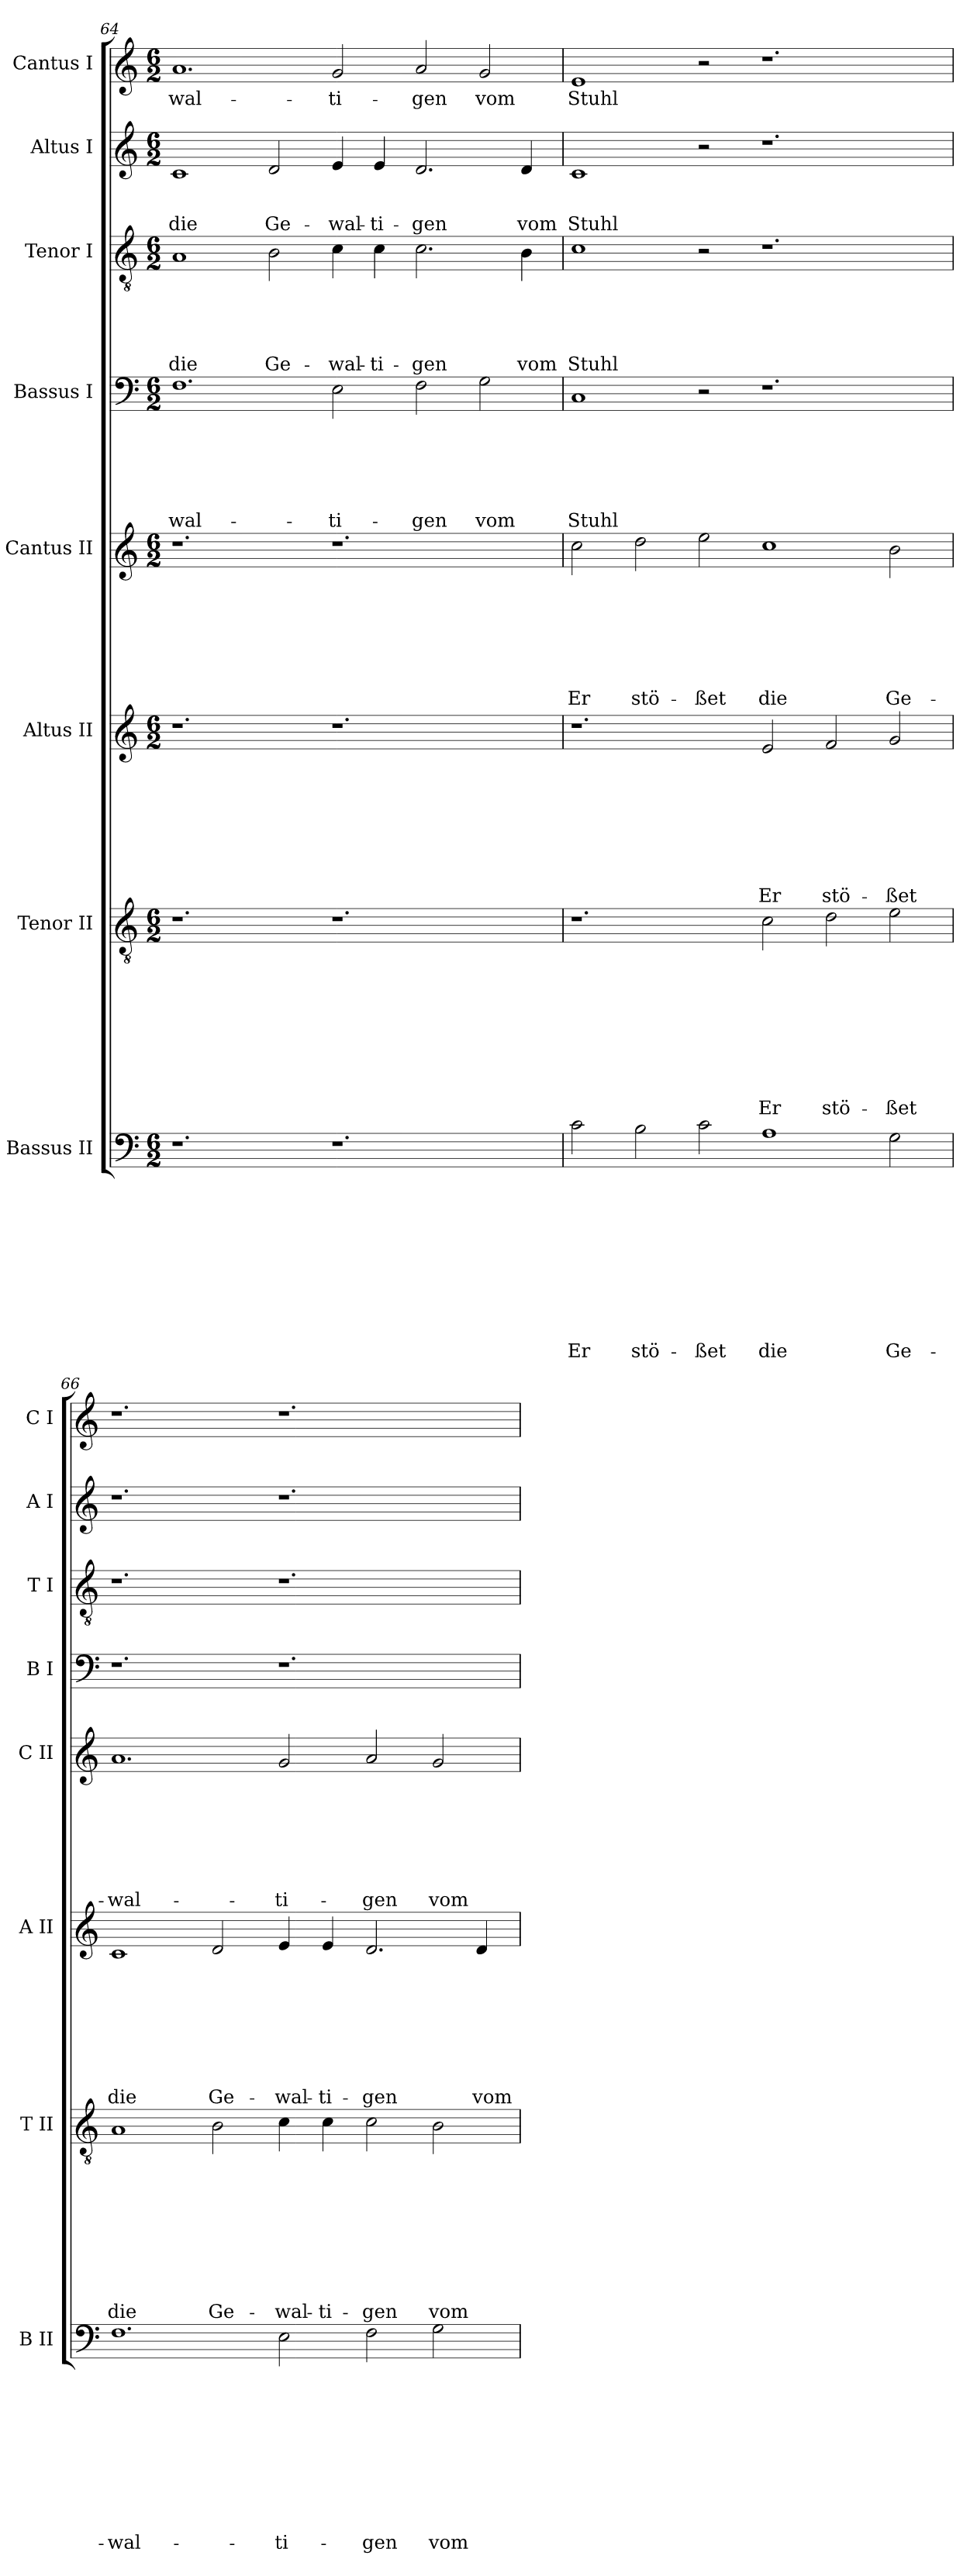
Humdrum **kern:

**kern	**text	**text	**text	**text	**text	**text	**text	**text	**text	**text	**kern	**text	**text	**text	**text	**text	**text	**text	**text	**text	**kern	**text	**text	**text	**text	**text	**text	**text	**text	**kern	**text	**text	**text	**text	**text	**text	**text	**kern	**text	**text	**text	**text	**text	**text	**kern	**text	**text	**text	**text	**text	**kern	**text	**text	**text	**kern	**text
*part8	*part8	*part8	*part8	*part8	*part8	*part8	*part8	*part8	*part8	*part8	*part7	*part7	*part7	*part7	*part7	*part7	*part7	*part7	*part7	*part7	*part6	*part6	*part6	*part6	*part6	*part6	*part6	*part6	*part6	*part5	*part5	*part5	*part5	*part5	*part5	*part5	*part5	*part4	*part4	*part4	*part4	*part4	*part4	*part4	*part3	*part3	*part3	*part3	*part3	*part3	*part2	*part2	*part2	*part2	*part1	*part1
*staff8	*staff8	*staff8	*staff8	*staff8	*staff8	*staff8	*staff8	*staff8	*staff8	*staff8	*staff7	*staff7	*staff7	*staff7	*staff7	*staff7	*staff7	*staff7	*staff7	*staff7	*staff6	*staff6	*staff6	*staff6	*staff6	*staff6	*staff6	*staff6	*staff6	*staff5	*staff5	*staff5	*staff5	*staff5	*staff5	*staff5	*staff5	*staff4	*staff4	*staff4	*staff4	*staff4	*staff4	*staff4	*staff3	*staff3	*staff3	*staff3	*staff3	*staff3	*staff2	*staff2	*staff2	*staff2	*staff1	*staff1
*I"Bassus II	*	*	*	*	*	*	*	*	*	*	*I"Tenor II	*	*	*	*	*	*	*	*	*	*I"Altus II	*	*	*	*	*	*	*	*	*I"Cantus II	*	*	*	*	*	*	*	*I"Bassus I	*	*	*	*	*	*	*I"Tenor I	*	*	*	*	*	*I"Altus I	*	*	*	*I"Cantus I	*
*I'B II	*	*	*	*	*	*	*	*	*	*	*I'T II	*	*	*	*	*	*	*	*	*	*I'A II	*	*	*	*	*	*	*	*	*I'C II	*	*	*	*	*	*	*	*I'B I	*	*	*	*	*	*	*I'T I	*	*	*	*	*	*I'A I	*	*	*	*I'C I	*
*clefF4	*	*	*	*	*	*	*	*	*	*	*clefGv2	*	*	*	*	*	*	*	*	*	*clefG2	*	*	*	*	*	*	*	*	*clefG2	*	*	*	*	*	*	*	*clefF4	*	*	*	*	*	*	*clefGv2	*	*	*	*	*	*clefG2	*	*	*	*clefG2	*
*k[]	*	*	*	*	*	*	*	*	*	*	*k[]	*	*	*	*	*	*	*	*	*	*k[]	*	*	*	*	*	*	*	*	*k[]	*	*	*	*	*	*	*	*k[]	*	*	*	*	*	*	*k[]	*	*	*	*	*	*k[]	*	*	*	*k[]	*
*C:	*	*	*	*	*	*	*	*	*	*	*C:	*	*	*	*	*	*	*	*	*	*C:	*	*	*	*	*	*	*	*	*C:	*	*	*	*	*	*	*	*C:	*	*	*	*	*	*	*C:	*	*	*	*	*	*C:	*	*	*	*C:	*
*M6/2	*	*	*	*	*	*	*	*	*	*	*M6/2	*	*	*	*	*	*	*	*	*	*M6/2	*	*	*	*	*	*	*	*	*M6/2	*	*	*	*	*	*	*	*M6/2	*	*	*	*	*	*	*M6/2	*	*	*	*	*	*M6/2	*	*	*	*M6/2	*
=64	=64	=64	=64	=64	=64	=64	=64	=64	=64	=64	=64	=64	=64	=64	=64	=64	=64	=64	=64	=64	=64	=64	=64	=64	=64	=64	=64	=64	=64	=64	=64	=64	=64	=64	=64	=64	=64	=64	=64	=64	=64	=64	=64	=64	=64	=64	=64	=64	=64	=64	=64	=64	=64	=64	=64	=64
!	!	!	!	!	!	!	!	!	!	!	!	!	!	!	!	!	!	!	!	!	!	!	!	!	!	!	!	!	!	!	!	!	!	!	!	!	!	!	!	!	!	!	!	!LO:LY:b	!	!	!	!	!	!LO:LY:b	!	!	!	!LO:LY:b	!	!LO:LY:b
1.r	.	.	.	.	.	.	.	.	.	.	1.r	.	.	.	.	.	.	.	.	.	1.r	.	.	.	.	.	.	.	.	1.r	.	.	.	.	.	.	.	1.F	.	.	.	.	.	-wal-	1A	.	.	.	.	die	1c	.	.	die	1.a	-wal-
!	!	!	!	!	!	!	!	!	!	!	!	!	!	!	!	!	!	!	!	!	!	!	!	!	!	!	!	!	!	!	!	!	!	!	!	!	!	!	!	!	!	!	!	!	!	!	!	!	!	!LO:LY:b	!	!	!	!LO:LY:b	!	!
.	.	.	.	.	.	.	.	.	.	.	.	.	.	.	.	.	.	.	.	.	.	.	.	.	.	.	.	.	.	.	.	.	.	.	.	.	.	.	.	.	.	.	.	.	2B\	.	.	.	.	Ge-	2d/	.	.	Ge-	.	.
!	!	!	!	!	!	!	!	!	!	!	!	!	!	!	!	!	!	!	!	!	!	!	!	!	!	!	!	!	!	!	!	!	!	!	!	!	!	!	!	!	!	!	!	!LO:LY:b	!	!	!	!	!	!LO:LY:b	!	!	!	!LO:LY:b	!	!LO:LY:b
1.r	.	.	.	.	.	.	.	.	.	.	1.r	.	.	.	.	.	.	.	.	.	1.r	.	.	.	.	.	.	.	.	1.r	.	.	.	.	.	.	.	2E\	.	.	.	.	.	-ti-	4c\	.	.	.	.	-wal-	4e/	.	.	-wal-	2g/	-ti-
!	!	!	!	!	!	!	!	!	!	!	!	!	!	!	!	!	!	!	!	!	!	!	!	!	!	!	!	!	!	!	!	!	!	!	!	!	!	!	!	!	!	!	!	!	!	!	!	!	!	!LO:LY:b	!	!	!	!LO:LY:b	!	!
.	.	.	.	.	.	.	.	.	.	.	.	.	.	.	.	.	.	.	.	.	.	.	.	.	.	.	.	.	.	.	.	.	.	.	.	.	.	.	.	.	.	.	.	.	4c\	.	.	.	.	-ti-	4e/	.	.	-ti-	.	.
!	!	!	!	!	!	!	!	!	!	!	!	!	!	!	!	!	!	!	!	!	!	!	!	!	!	!	!	!	!	!	!	!	!	!	!	!	!	!	!	!	!	!	!	!LO:LY:b	!	!	!	!	!	!LO:LY:b	!	!	!	!LO:LY:b	!	!LO:LY:b
.	.	.	.	.	.	.	.	.	.	.	.	.	.	.	.	.	.	.	.	.	.	.	.	.	.	.	.	.	.	.	.	.	.	.	.	.	.	2F\	.	.	.	.	.	-gen	2.c\	.	.	.	.	-gen	2.d/	.	.	-gen	2a/	-gen
!	!	!	!	!	!	!	!	!	!	!	!	!	!	!	!	!	!	!	!	!	!	!	!	!	!	!	!	!	!	!	!	!	!	!	!	!	!	!	!	!	!	!	!	!LO:LY:b	!	!	!	!	!	!	!	!	!	!	!	!LO:LY:b
.	.	.	.	.	.	.	.	.	.	.	.	.	.	.	.	.	.	.	.	.	.	.	.	.	.	.	.	.	.	.	.	.	.	.	.	.	.	2G\	.	.	.	.	.	vom	.	.	.	.	.	.	.	.	.	.	2g/	vom
!	!	!	!	!	!	!	!	!	!	!	!	!	!	!	!	!	!	!	!	!	!	!	!	!	!	!	!	!	!	!	!	!	!	!	!	!	!	!	!	!	!	!	!	!	!	!	!	!	!	!LO:LY:b	!	!	!	!LO:LY:b	!	!
.	.	.	.	.	.	.	.	.	.	.	.	.	.	.	.	.	.	.	.	.	.	.	.	.	.	.	.	.	.	.	.	.	.	.	.	.	.	.	.	.	.	.	.	.	4B\	.	.	.	.	vom	4d/	.	.	vom	.	.
=65	=65	=65	=65	=65	=65	=65	=65	=65	=65	=65	=65	=65	=65	=65	=65	=65	=65	=65	=65	=65	=65	=65	=65	=65	=65	=65	=65	=65	=65	=65	=65	=65	=65	=65	=65	=65	=65	=65	=65	=65	=65	=65	=65	=65	=65	=65	=65	=65	=65	=65	=65	=65	=65	=65	=65	=65
!	!	!	!	!	!	!	!	!	!	!LO:LY:b	!	!	!	!	!	!	!	!	!	!	!	!	!	!	!	!	!	!	!	!	!	!	!	!	!	!	!LO:LY:b	!	!	!	!	!	!	!LO:LY:b	!	!	!	!	!	!LO:LY:b	!	!	!	!LO:LY:b	!	!LO:LY:b
2c\	.	.	.	.	.	.	.	.	.	Er	1.r	.	.	.	.	.	.	.	.	.	1.r	.	.	.	.	.	.	.	.	2cc\	.	.	.	.	.	.	Er	1C	.	.	.	.	.	Stuhl	1c	.	.	.	.	Stuhl	1c	.	.	Stuhl	1e	Stuhl
!	!	!	!	!	!	!	!	!	!	!LO:LY:b	!	!	!	!	!	!	!	!	!	!	!	!	!	!	!	!	!	!	!	!	!	!	!	!	!	!	!LO:LY:b	!	!	!	!	!	!	!	!	!	!	!	!	!	!	!	!	!	!	!
2B\	.	.	.	.	.	.	.	.	.	stö-	.	.	.	.	.	.	.	.	.	.	.	.	.	.	.	.	.	.	.	2dd\	.	.	.	.	.	.	stö-	.	.	.	.	.	.	.	.	.	.	.	.	.	.	.	.	.	.	.
!	!	!	!	!	!	!	!	!	!	!LO:LY:b	!	!	!	!	!	!	!	!	!	!	!	!	!	!	!	!	!	!	!	!	!	!	!	!	!	!	!LO:LY:b	!	!	!	!	!	!	!	!	!	!	!	!	!	!	!	!	!	!	!
2c\	.	.	.	.	.	.	.	.	.	-ßet	.	.	.	.	.	.	.	.	.	.	.	.	.	.	.	.	.	.	.	2ee\	.	.	.	.	.	.	-ßet	2r	.	.	.	.	.	.	2r	.	.	.	.	.	2r	.	.	.	2r	.
!	!	!	!	!	!	!	!	!	!	!LO:LY:b	!	!	!	!	!	!	!	!	!	!LO:LY:b	!	!	!	!	!	!	!	!	!LO:LY:b	!	!	!	!	!	!	!	!LO:LY:b	!	!	!	!	!	!	!	!	!	!	!	!	!	!	!	!	!	!	!
1A	.	.	.	.	.	.	.	.	.	die	2c\	.	.	.	.	.	.	.	.	Er	2e/	.	.	.	.	.	.	.	Er	1cc	.	.	.	.	.	.	die	1.r	.	.	.	.	.	.	1.r	.	.	.	.	.	1.r	.	.	.	1.r	.
!	!	!	!	!	!	!	!	!	!	!	!	!	!	!	!	!	!	!	!	!LO:LY:b	!	!	!	!	!	!	!	!	!LO:LY:b	!	!	!	!	!	!	!	!	!	!	!	!	!	!	!	!	!	!	!	!	!	!	!	!	!	!	!
.	.	.	.	.	.	.	.	.	.	.	2d\	.	.	.	.	.	.	.	.	stö-	2f/	.	.	.	.	.	.	.	stö-	.	.	.	.	.	.	.	.	.	.	.	.	.	.	.	.	.	.	.	.	.	.	.	.	.	.	.
!	!	!	!	!	!	!	!	!	!	!LO:LY:b	!	!	!	!	!	!	!	!	!	!LO:LY:b	!	!	!	!	!	!	!	!	!LO:LY:b	!	!	!	!	!	!	!	!LO:LY:b	!	!	!	!	!	!	!	!	!	!	!	!	!	!	!	!	!	!	!
2G\	.	.	.	.	.	.	.	.	.	Ge-	2e\	.	.	.	.	.	.	.	.	-ßet	2g/	.	.	.	.	.	.	.	-ßet	2b\	.	.	.	.	.	.	Ge-	.	.	.	.	.	.	.	.	.	.	.	.	.	.	.	.	.	.	.
!!LO:LB:g=z
=66	=66	=66	=66	=66	=66	=66	=66	=66	=66	=66	=66	=66	=66	=66	=66	=66	=66	=66	=66	=66	=66	=66	=66	=66	=66	=66	=66	=66	=66	=66	=66	=66	=66	=66	=66	=66	=66	=66	=66	=66	=66	=66	=66	=66	=66	=66	=66	=66	=66	=66	=66	=66	=66	=66	=66	=66
!	!	!	!	!	!	!	!	!	!	!LO:LY:b	!	!	!	!	!	!	!	!	!	!LO:LY:b	!	!	!	!	!	!	!	!	!LO:LY:b	!	!	!	!	!	!	!	!LO:LY:b	!	!	!	!	!	!	!	!	!	!	!	!	!	!	!	!	!	!	!
1.F	.	.	.	.	.	.	.	.	.	-wal-	1A	.	.	.	.	.	.	.	.	die	1c	.	.	.	.	.	.	.	die	1.a	.	.	.	.	.	.	-wal-	1.r	.	.	.	.	.	.	1.r	.	.	.	.	.	1.r	.	.	.	1.r	.
!	!	!	!	!	!	!	!	!	!	!	!	!	!	!	!	!	!	!	!	!LO:LY:b	!	!	!	!	!	!	!	!	!LO:LY:b	!	!	!	!	!	!	!	!	!	!	!	!	!	!	!	!	!	!	!	!	!	!	!	!	!	!	!
.	.	.	.	.	.	.	.	.	.	.	2B\	.	.	.	.	.	.	.	.	Ge-	2d/	.	.	.	.	.	.	.	Ge-	.	.	.	.	.	.	.	.	.	.	.	.	.	.	.	.	.	.	.	.	.	.	.	.	.	.	.
!	!	!	!	!	!	!	!	!	!	!LO:LY:b	!	!	!	!	!	!	!	!	!	!LO:LY:b	!	!	!	!	!	!	!	!	!LO:LY:b	!	!	!	!	!	!	!	!LO:LY:b	!	!	!	!	!	!	!	!	!	!	!	!	!	!	!	!	!	!	!
2E\	.	.	.	.	.	.	.	.	.	-ti-	4c\	.	.	.	.	.	.	.	.	-wal-	4e/	.	.	.	.	.	.	.	-wal-	2g/	.	.	.	.	.	.	-ti-	1.r	.	.	.	.	.	.	1.r	.	.	.	.	.	1.r	.	.	.	1.r	.
!	!	!	!	!	!	!	!	!	!	!	!	!	!	!	!	!	!	!	!	!LO:LY:b	!	!	!	!	!	!	!	!	!LO:LY:b	!	!	!	!	!	!	!	!	!	!	!	!	!	!	!	!	!	!	!	!	!	!	!	!	!	!	!
.	.	.	.	.	.	.	.	.	.	.	4c\	.	.	.	.	.	.	.	.	-ti-	4e/	.	.	.	.	.	.	.	-ti-	.	.	.	.	.	.	.	.	.	.	.	.	.	.	.	.	.	.	.	.	.	.	.	.	.	.	.
!	!	!	!	!	!	!	!	!	!	!LO:LY:b	!	!	!	!	!	!	!	!	!	!LO:LY:b	!	!	!	!	!	!	!	!	!LO:LY:b	!	!	!	!	!	!	!	!LO:LY:b	!	!	!	!	!	!	!	!	!	!	!	!	!	!	!	!	!	!	!
2F\	.	.	.	.	.	.	.	.	.	-gen	2c\	.	.	.	.	.	.	.	.	-gen	2.d/	.	.	.	.	.	.	.	-gen	2a/	.	.	.	.	.	.	-gen	.	.	.	.	.	.	.	.	.	.	.	.	.	.	.	.	.	.	.
!	!	!	!	!	!	!	!	!	!	!LO:LY:b	!	!	!	!	!	!	!	!	!	!LO:LY:b	!	!	!	!	!	!	!	!	!	!	!	!	!	!	!	!	!LO:LY:b	!	!	!	!	!	!	!	!	!	!	!	!	!	!	!	!	!	!	!
2G\	.	.	.	.	.	.	.	.	.	vom	2B\	.	.	.	.	.	.	.	.	vom	.	.	.	.	.	.	.	.	.	2g/	.	.	.	.	.	.	vom	.	.	.	.	.	.	.	.	.	.	.	.	.	.	.	.	.	.	.
!	!	!	!	!	!	!	!	!	!	!	!	!	!	!	!	!	!	!	!	!	!	!	!	!	!	!	!	!	!LO:LY:b	!	!	!	!	!	!	!	!	!	!	!	!	!	!	!	!	!	!	!	!	!	!	!	!	!	!	!
.	.	.	.	.	.	.	.	.	.	.	.	.	.	.	.	.	.	.	.	.	4d/	.	.	.	.	.	.	.	vom	.	.	.	.	.	.	.	.	.	.	.	.	.	.	.	.	.	.	.	.	.	.	.	.	.	.	.
=	=	=	=	=	=	=	=	=	=	=	=	=	=	=	=	=	=	=	=	=	=	=	=	=	=	=	=	=	=	=	=	=	=	=	=	=	=	=	=	=	=	=	=	=	=	=	=	=	=	=	=	=	=	=	=	=
*-	*-	*-	*-	*-	*-	*-	*-	*-	*-	*-	*-	*-	*-	*-	*-	*-	*-	*-	*-	*-	*-	*-	*-	*-	*-	*-	*-	*-	*-	*-	*-	*-	*-	*-	*-	*-	*-	*-	*-	*-	*-	*-	*-	*-	*-	*-	*-	*-	*-	*-	*-	*-	*-	*-	*-	*-
